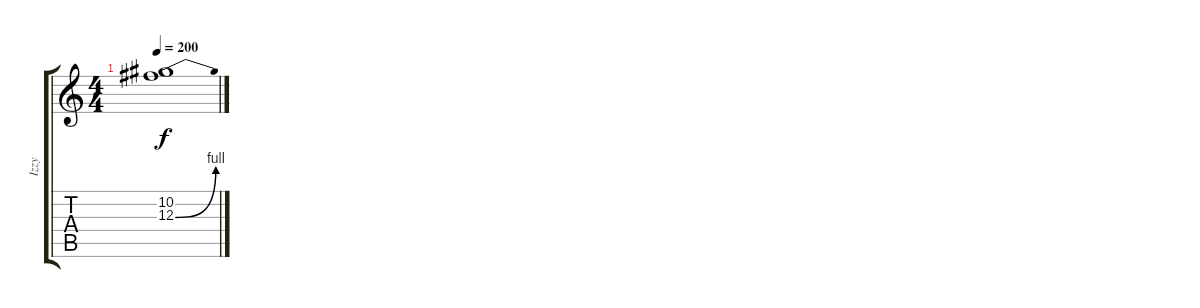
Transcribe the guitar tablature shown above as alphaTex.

\track ("Izzy" "Izzy") {instrument distortionguitar}
\staff {score tabs}
\tuning (Eb4 Bb3 Gb3 Db3 Ab2 Eb2) {hide}
\ts (4 4)
\tempo 200
\clef g2
\ks c
(10.2 12.3{be (bend 0 0 60 4)}).1{dy f}
